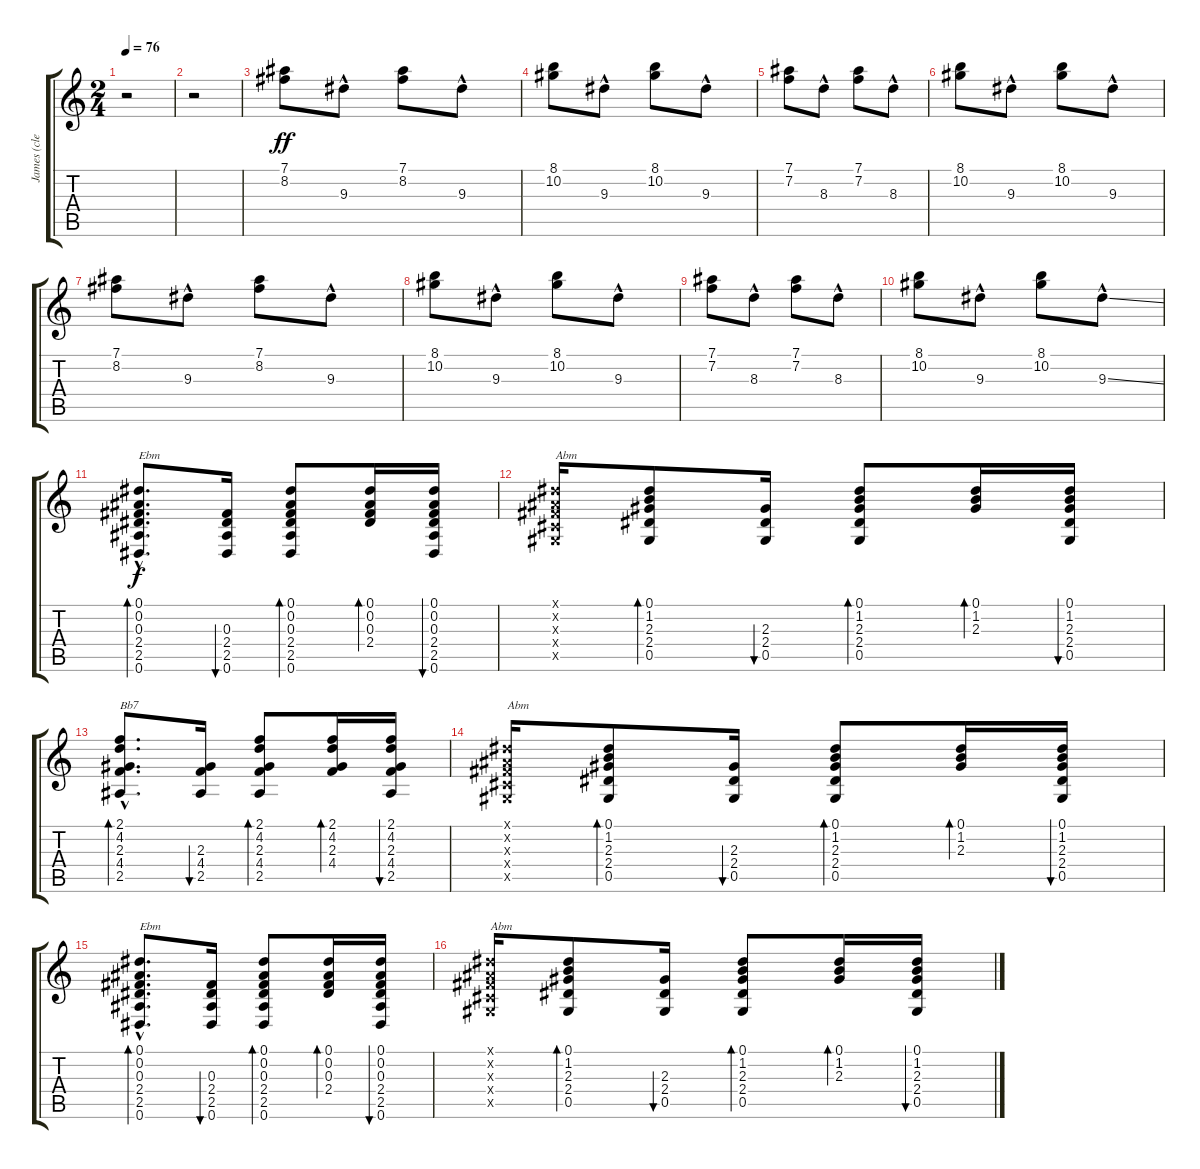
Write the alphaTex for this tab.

\track ("James (clean)" "James (cle") {instrument electricguitarjazz}
\staff {score tabs}
\tuning (Eb4 Bb3 Gb3 Db3 Ab2 Eb2) {hide}
\ts (2 4)
\tempo 76
\clef g2
\ks c
r.2{dy f} |
r.2 |
(7.1 8.2).8{dy ff} 9.3{hac}.8 (7.1 8.2).8 9.3{hac}.8 |
(8.1 10.2).8 9.3{hac}.8 (8.1 10.2).8 9.3{hac}.8 |
(7.1 7.2).8 8.3{hac}.8 (7.1 7.2).8 8.3{hac}.8 |
(8.1 10.2).8 9.3{hac}.8 (8.1 10.2).8 9.3{hac}.8 |
(7.1 8.2).8 9.3{hac}.8 (7.1 8.2).8 9.3{hac}.8 |
(8.1 10.2).8 9.3{hac}.8 (8.1 10.2).8 9.3{hac}.8 |
(7.1 7.2).8 8.3{hac}.8 (7.1 7.2).8 8.3{hac}.8 |
(8.1 10.2).8 9.3{hac}.8 (8.1 10.2).8 9.3{ss hac}.8 |
(0.1{hac} 0.2{hac} 0.3{hac} 2.4{hac} 2.5{hac} 0.6{hac}).8{d bd 60 txt "Ebm" dy f} (0.3 2.4 2.5 0.6).16{bu 60} (0.1 0.2 0.3 2.4 2.5 0.6).8{bd 60} (0.1 0.2 0.3 2.4).16{bd 60} (0.1 0.2 0.3 2.4 2.5 0.6).16{bu 60} |
(0.1{x} 0.2{x} 0.3{x} 0.4{x} 0.5{x}).16{txt "Abm"} (0.1 1.2 2.3 2.4 0.5).8{bd 60} (2.3 2.4 0.5).16{bu 60} (0.1 1.2 2.3 2.4 0.5).8{bd 60} (0.1 1.2 2.3).16{bd 60} (0.1 1.2 2.3 2.4 0.5).16{bu 60} |
(2.1{hac} 4.2{hac} 2.3{hac} 4.4{hac} 2.5{hac}).8{d bd 60 txt "Bb7"} (2.3 4.4 2.5).16{bu 60} (2.1 4.2 2.3 4.4 2.5).8{bd 60} (2.1 4.2 2.3 4.4).16{bd 60} (2.1 4.2 2.3 4.4 2.5).16{bu 60} |
(0.1{x} 0.2{x} 0.3{x} 0.4{x} 0.5{x}).16{txt "Abm"} (0.1 1.2 2.3 2.4 0.5).8{bd 60} (2.3 2.4 0.5).16{bu 60} (0.1 1.2 2.3 2.4 0.5).8{bd 60} (0.1 1.2 2.3).16{bd 60} (0.1 1.2 2.3 2.4 0.5).16{bu 60} |
(0.1{hac} 0.2{hac} 0.3{hac} 2.4{hac} 2.5{hac} 0.6{hac}).8{d bd 60 txt "Ebm"} (0.3 2.4 2.5 0.6).16{bu 60} (0.1 0.2 0.3 2.4 2.5 0.6).8{bd 60} (0.1 0.2 0.3 2.4).16{bd 60} (0.1 0.2 0.3 2.4 2.5 0.6).16{bu 60} |
(0.1{x} 0.2{x} 0.3{x} 0.4{x} 0.5{x}).16{txt "Abm"} (0.1 1.2 2.3 2.4 0.5).8{bd 60} (2.3 2.4 0.5).16{bu 60} (0.1 1.2 2.3 2.4 0.5).8{bd 60} (0.1 1.2 2.3).16{bd 60} (0.1 1.2 2.3 2.4 0.5).16{bu 60}
